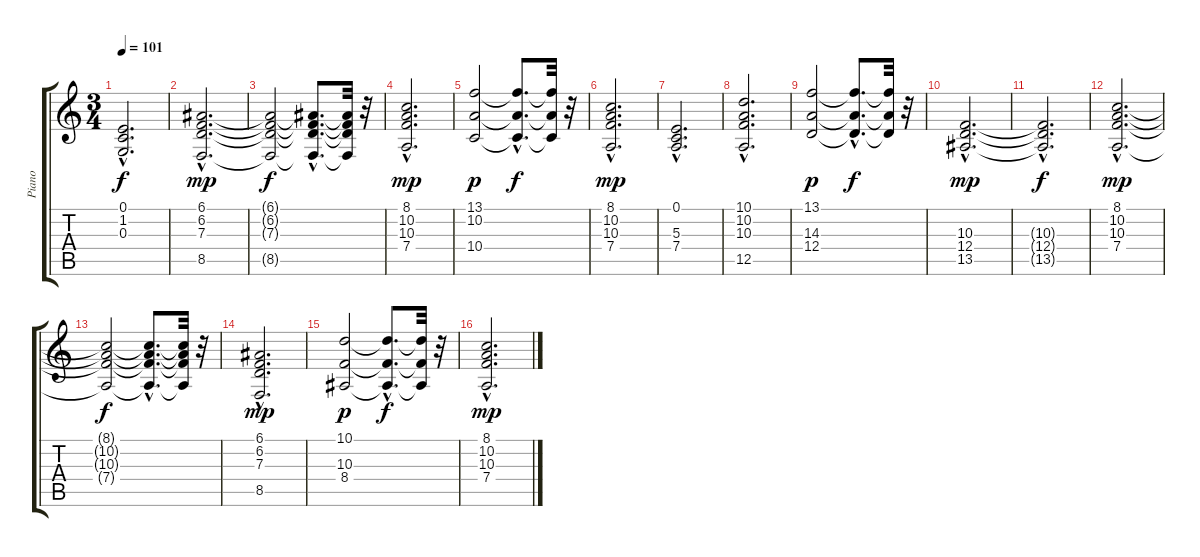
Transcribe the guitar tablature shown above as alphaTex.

\track ("Piano" "Piano") {instrument stringensemble1}
\staff {score tabs}
\tuning (E4 B3 G3 D3 A2 E2) {hide}
\ts (3 4)
\tempo 101
\clef g2
\ks c
(0.1{hac t} 1.2{hac t} 0.3{hac t}).2{d dy f} |
(6.1{hac} 6.2{hac} 7.3{hac} 8.5{hac}).2{d dy mp} |
(6.1{t} 6.2{t} 7.3{t} 8.5{t}).2{dy f} (6.1{hac t} 6.2{hac t} 7.3{hac t} 8.5{hac t}).8{d} (6.1{t} 6.2{t} 7.3{t} 8.5{t}).32 r.32 |
(8.1 10.2 10.3 7.4{hac}).2{d dy mp} |
(13.1 10.2 10.4).2{dy p} (13.1{hac t} 10.2{hac t} 10.4{hac t}).8{d dy f} (13.1{t} 10.2{t} 10.4{t}).32 r.32 |
(8.1 10.2 10.3 7.4{hac}).2{d dy mp} |
(0.1{hac} 5.3{hac} 7.4{hac}).2{d} |
(10.1 10.2 10.3 12.5{hac}).2{d} |
(13.1 14.3 12.4).2{dy p} (13.1{hac t} 14.3{hac t} 12.4{hac t}).8{d dy f} (13.1{t} 14.3{t} 12.4{t}).32 r.32 |
(10.3{hac} 12.4{hac} 13.5{hac}).2{d dy mp} |
(10.3{hac t} 12.4{hac t} 13.5{hac t}).2{d dy f} |
(8.1{hac} 10.2{hac} 10.3{hac} 7.4{hac}).2{d dy mp} |
(8.1{t} 10.2{t} 10.3{t} 7.4{t}).2{dy f} (8.1{hac t} 10.2{hac t} 10.3{hac t} 7.4{hac t}).8{d} (8.1{t} 10.2{t} 10.3{t} 7.4{t}).32 r.32 |
(6.1 6.2 7.3 8.5{hac}).2{d dy mp} |
(10.1 10.3 8.4).2{dy p} (10.1{hac t} 10.3{hac t} 8.4{hac t}).8{d dy f} (10.1{t} 10.3{t} 8.4{t}).32 r.32 |
(8.1 10.2 10.3 7.4{hac}).2{d dy mp}
